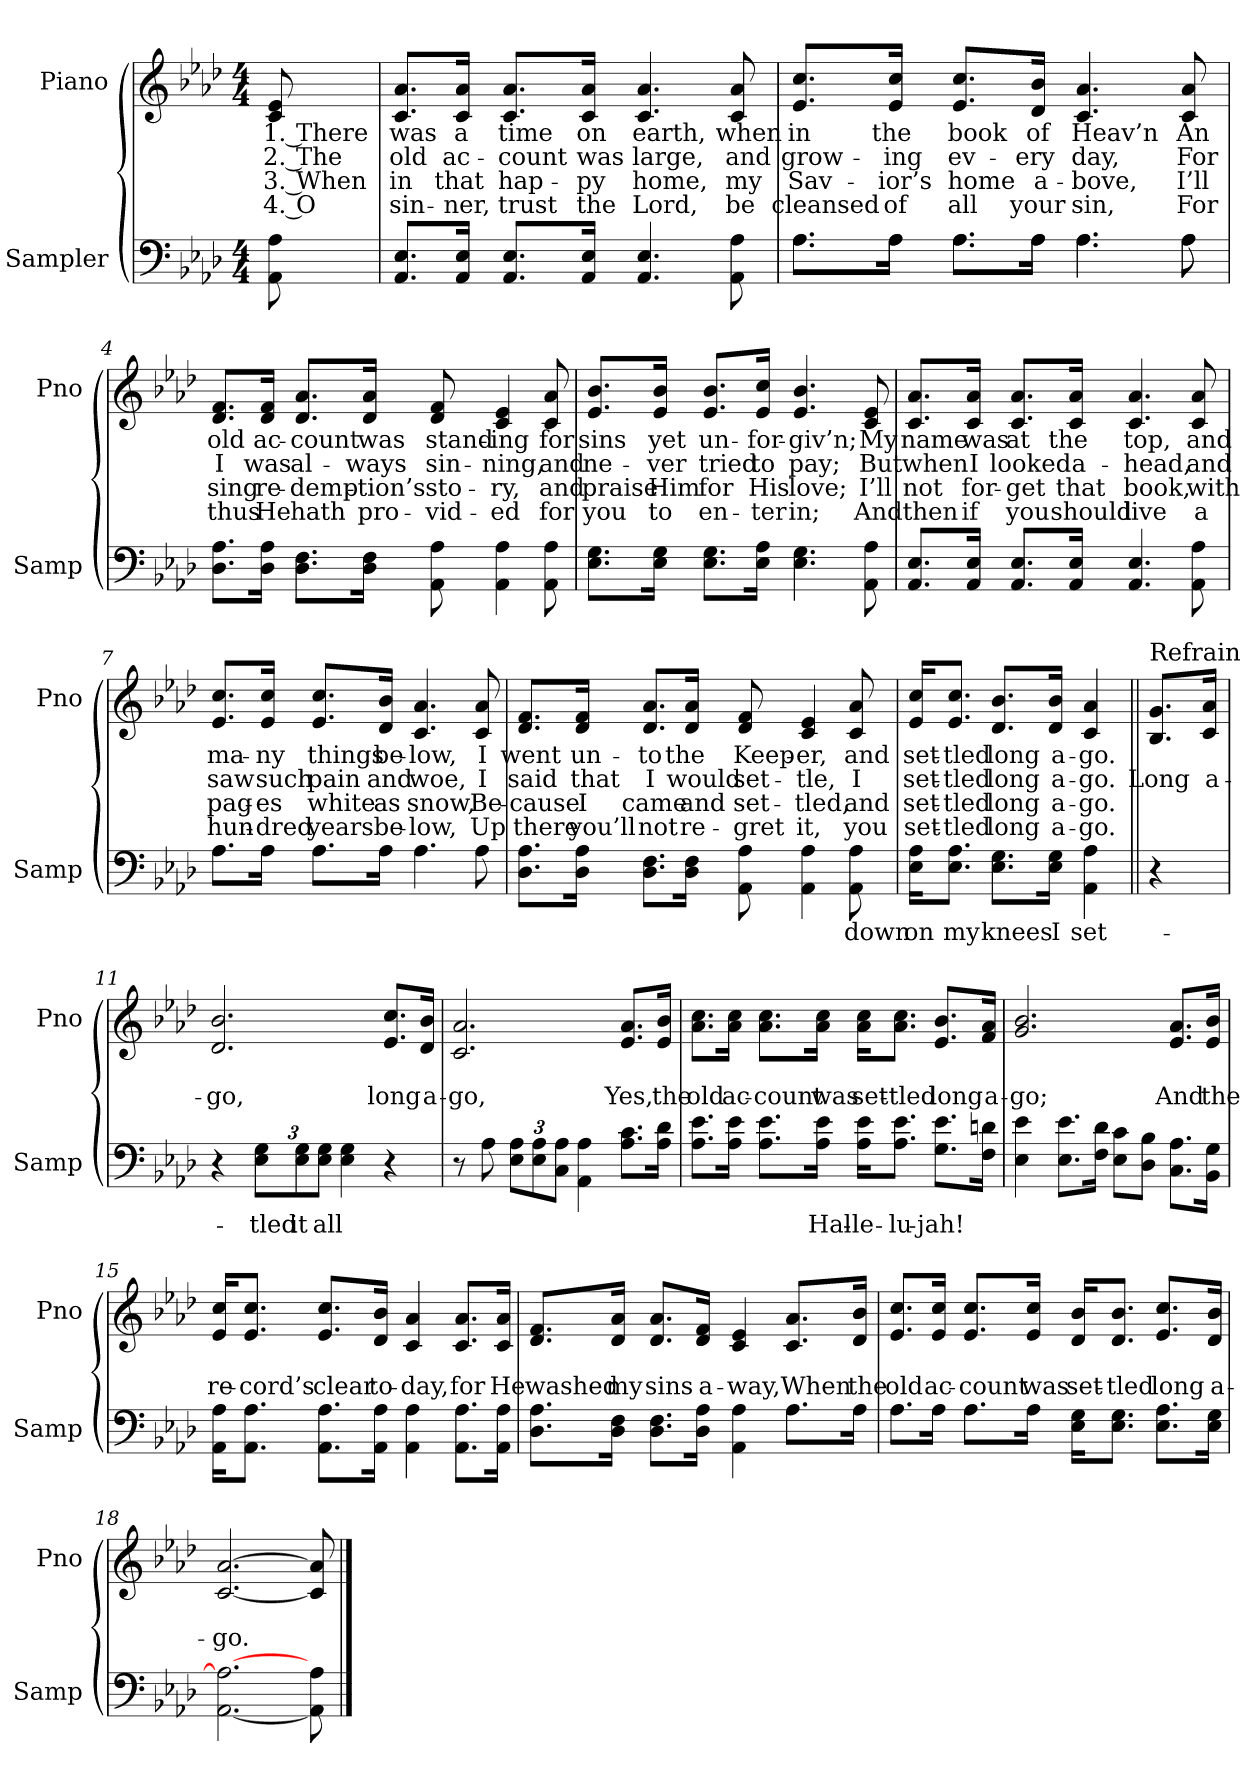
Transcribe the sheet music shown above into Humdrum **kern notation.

**kern	**text	**kern	**text	**text	**text	**text
*part2	*part2	*part1	*part1	*part1	*part1	*part1
*staff2	*staff2	*staff1	*staff1	*staff1	*staff1	*staff1
*I"Sampler	*	*I"Piano	*	*	*	*
*I'Samp	*	*I'Pno	*	*	*	*
*clefF4	*	*clefG2	*	*	*	*
*k[b-e-a-d-]	*	*k[b-e-a-d-]	*	*	*	*
*A-:	*	*A-:	*	*	*	*
*M4/4	*	*M4/4	*	*	*	*
=1	=1	=1	=1	=1	=1	=1
8AA- 8A-	.	8c 8e-	1. There	2. The	3. When	4. O
=2	=2	=2	=2	=2	=2	=2
8.AA-/ 8.E-/L	.	8.c/ 8.a-/L	was	old	in	sin-
16AA-/ 16E-/Jk	.	16c/ 16a-/Jk	a	ac-	that	-ner,
8.AA-/ 8.E-/L	.	8.c/ 8.a-/L	time	-count	hap-	trust
16AA-/ 16E-/Jk	.	16c/ 16a-/Jk	on	was	-py	the
4.AA- 4.E-	.	4.c 4.a-	earth,	large,	home,	Lord,
8AA- 8A-	.	8c 8a-	when	and	my	be
=3	=3	=3	=3	=3	=3	=3
*^	*	*	*	*	*	*
8.A-\L	8.A-\L	.	8.e-/ 8.cc/L	in	grow-	Sav-	cleansed
16A-\Jk	16A-\Jk	.	16e-/ 16cc/Jk	the	-ing	-ior’s	of
8.A-\L	8.A-\L	.	8.e-/ 8.cc/L	book	ev-	home	all
16A-\Jk	16A-\Jk	.	16d-/ 16b-/Jk	of	-ery	a-	your
4.A-\	4.A-	.	4.c 4.a-	Heav’n	day,	-bove,	sin,
8A-\	8A-	.	8c 8a-	An	For	I’ll	For
*v	*v	*	*	*	*	*	*
=4	=4	=4	=4	=4	=4	=4
8.D-\ 8.A-\L	.	8.d-/ 8.f/L	old	I	sing	thus
16D-\ 16A-\Jk	.	16d-/ 16f/Jk	ac-	was	re-	He
8.D-\ 8.F\L	.	8.d-/ 8.a-/L	-count	al-	-demp-	hath
16D-\ 16F\Jk	.	16d-/ 16a-/Jk	was	-ways	-tion’s	pro-
8AA- 8A-	.	8d- 8f	stand-	sin-	sto-	-vid-
4AA- 4A-	.	4c 4e-	-ing	-ning,	-ry,	-ed
8AA- 8A-	.	8c 8a-	for	and	and	for
=5	=5	=5	=5	=5	=5	=5
8.E-\ 8.G\L	.	8.e-/ 8.b-/L	sins	ne-	praise	you
16E-\ 16G\Jk	.	16e-/ 16b-/Jk	yet	-ver	Him	to
8.E-\ 8.G\L	.	8.e-/ 8.b-/L	un-	tried	for	en-
16E-\ 16A-\Jk	.	16e-/ 16cc/Jk	-for-	to	His	-ter
4.E- 4.G	.	4.e- 4.b-	-giv’n;	pay;	love;	in;
8AA- 8A-	.	8c 8e-	My	But	I’ll	And
=6	=6	=6	=6	=6	=6	=6
8.AA-/ 8.E-/L	.	8.c/ 8.a-/L	name	when	not	then
16AA-/ 16E-/Jk	.	16c/ 16a-/Jk	was	I	for-	if
8.AA-/ 8.E-/L	.	8.c/ 8.a-/L	at	looked	-get	you
16AA-/ 16E-/Jk	.	16c/ 16a-/Jk	the	a-	that	should
4.AA- 4.E-	.	4.c 4.a-	top,	-head,	book,	live
8AA- 8A-	.	8c 8a-	and	and	with	a
=7	=7	=7	=7	=7	=7	=7
8.A-\L	.	8.e-/ 8.cc/L	ma-	saw	pag-	hun-
16A-\Jk	.	16e-/ 16cc/Jk	-ny	such	-es	-dred
8.A-\L	.	8.e-/ 8.cc/L	things	pain	white	years
16A-\Jk	.	16d-/ 16b-/Jk	be-	and	as	be-
4.A-	.	4.c 4.a-	-low,	woe,	snow,	-low,
8A-	.	8c 8a-	I	I	Be-	Up
=8	=8	=8	=8	=8	=8	=8
8.D-\ 8.A-\L	.	8.d-/ 8.f/L	went	said	-cause	there
16D-\ 16A-\Jk	.	16d-/ 16f/Jk	un-	that	I	you’ll
8.D-\ 8.F\L	.	8.d-/ 8.a-/L	-to	I	came	not
16D-\ 16F\Jk	.	16d-/ 16a-/Jk	the	would	and	re-
8AA- 8A-	.	8d- 8f	Keep-	set-	set-	-gret
4AA- 4A-	.	4c 4e-	-er,	-tle,	-tled,	it,
8AA- 8A-	down	8c 8a-	and	I	and	you
=9	=9	=9	=9	=9	=9	=9
16E-\ 16A-\KL	on	16e-/ 16cc/KL	set-	set-	set-	set-
8.E-\ 8.A-\J	my	8.e-/ 8.cc/J	-tled	-tled	-tled	-tled
8.E-\ 8.G\L	knees	8.d-/ 8.b-/L	long	long	long	long
16E-\ 16G\Jk	I	16d-/ 16b-/Jk	a-	a-	a-	a-
4AA- 4A-	set-	4c 4a-	-go.	-go.	-go.	-go.
=10||	=10||	=10||	=10||	=10||	=10||	=10||
!	!	!LO:TX:t=Refrain	!	!	!	!
4r	.	8.B-/ 8.g/L	.	Long	.	.
.	.	16c/ 16a-/Jk	.	a-	.	.
=11	=11	=11	=11	=11	=11	=11
4r	.	2.d- 2.b-	.	-go,	.	.
12E-\ 12G\L	-tled	.	.	.	.	.
12E-\ 12G\	it	.	.	.	.	.
12E-\ 12G\J	all	.	.	.	.	.
4E- 4G	.	.	.	.	.	.
4r	.	8.e-/ 8.cc/L	.	long	.	.
.	.	16d-/ 16b-/Jk	.	a-	.	.
=12	=12	=12	=12	=12	=12	=12
8r	.	2.c 2.a-	.	-go,	.	.
8A-	.	.	.	.	.	.
12E-\ 12A-\L	.	.	.	.	.	.
12E-\ 12A-\	.	.	.	.	.	.
12C\ 12A-\J	.	.	.	.	.	.
4AA- 4A-	.	.	.	.	.	.
8.A-\ 8.c\L	.	8.e-/ 8.a-/L	.	Yes,	.	.
16A-\ 16d-\Jk	.	16e-/ 16b-/Jk	.	the	.	.
=13	=13	=13	=13	=13	=13	=13
8.A-\ 8.e-\L	.	8.a-\ 8.cc\L	.	old	.	.
16A-\ 16e-\Jk	.	16a-\ 16cc\Jk	.	ac-	.	.
8.A-\ 8.e-\L	.	8.a-\ 8.cc\L	.	-count	.	.
16A-\ 16e-\Jk	Hal-	16a-\ 16cc\Jk	.	was	.	.
16A-\ 16e-\KL	-le-	16a-\ 16cc\KL	.	set-	.	.
8.A-\ 8.e-\J	-lu-	8.a-\ 8.cc\J	.	-tled	.	.
8.G\ 8.e-\L	-jah!	8.e-/ 8.b-/L	.	long	.	.
16F\ 16dn\Jk	.	16f/ 16a-/Jk	.	a-	.	.
=14	=14	=14	=14	=14	=14	=14
4E- 4e-	.	2.g 2.b-	.	-go;	.	.
8.E-\ 8.e-\L	.	.	.	.	.	.
16F\ 16d-\Jk	.	.	.	.	.	.
8E-\ 8c\L	.	.	.	.	.	.
8D-\ 8B-\J	.	.	.	.	.	.
8.C\ 8.A-\L	.	8.e-/ 8.a-/L	.	And	.	.
16BB-\ 16G\Jk	.	16e-/ 16b-/Jk	.	the	.	.
=15	=15	=15	=15	=15	=15	=15
16AA-\ 16A-\KL	.	16e-/ 16cc/KL	.	re-	.	.
8.AA-\ 8.A-\J	.	8.e-/ 8.cc/J	.	-cord’s	.	.
8.AA-\ 8.A-\L	.	8.e-/ 8.cc/L	.	clear	.	.
16AA-\ 16A-\Jk	.	16d-/ 16b-/Jk	.	to-	.	.
4AA- 4A-	.	4c 4a-	.	-day,	.	.
8.AA-\ 8.A-\L	.	8.c/ 8.a-/L	.	for	.	.
16AA-\ 16A-\Jk	.	16c/ 16a-/Jk	.	He	.	.
=16	=16	=16	=16	=16	=16	=16
8.D-\ 8.A-\L	.	8.d-/ 8.f/L	.	washed	.	.
16D-\ 16F\Jk	.	16d-/ 16a-/Jk	.	my	.	.
8.D-\ 8.F\L	.	8.d-/ 8.a-/L	.	sins	.	.
16D-\ 16A-\Jk	.	16d-/ 16f/Jk	.	a-	.	.
4AA- 4A-	.	4c 4e-	.	-way,	.	.
8.A-\L	.	8.c/ 8.a-/L	.	When	.	.
16A-\Jk	.	16d-/ 16b-/Jk	.	the	.	.
=17	=17	=17	=17	=17	=17	=17
8.A-\L	.	8.e-/ 8.cc/L	.	old	.	.
16A-\Jk	.	16e-/ 16cc/Jk	.	ac-	.	.
8.A-\L	.	8.e-/ 8.cc/L	.	-count	.	.
16A-\Jk	.	16e-/ 16cc/Jk	.	was	.	.
16E-\ 16G\KL	.	16d-/ 16b-/KL	.	set-	.	.
8.E-\ 8.G\J	.	8.d-/ 8.b-/J	.	-tled	.	.
8.E-\ 8.A-\L	.	8.e-/ 8.cc/L	.	long	.	.
16E-\ 16G\Jk	.	16d-/ 16b-/Jk	.	a-	.	.
=18	=18	=18	=18	=18	=18	=18
[2.AA- 2.A-_	.	[2.c [2.a-	.	-go.	.	.
8AA-] 8A-	.	8c] 8a-]	.	.	.	.
==	==	==	==	==	==	==
*-	*-	*-	*-	*-	*-	*-
